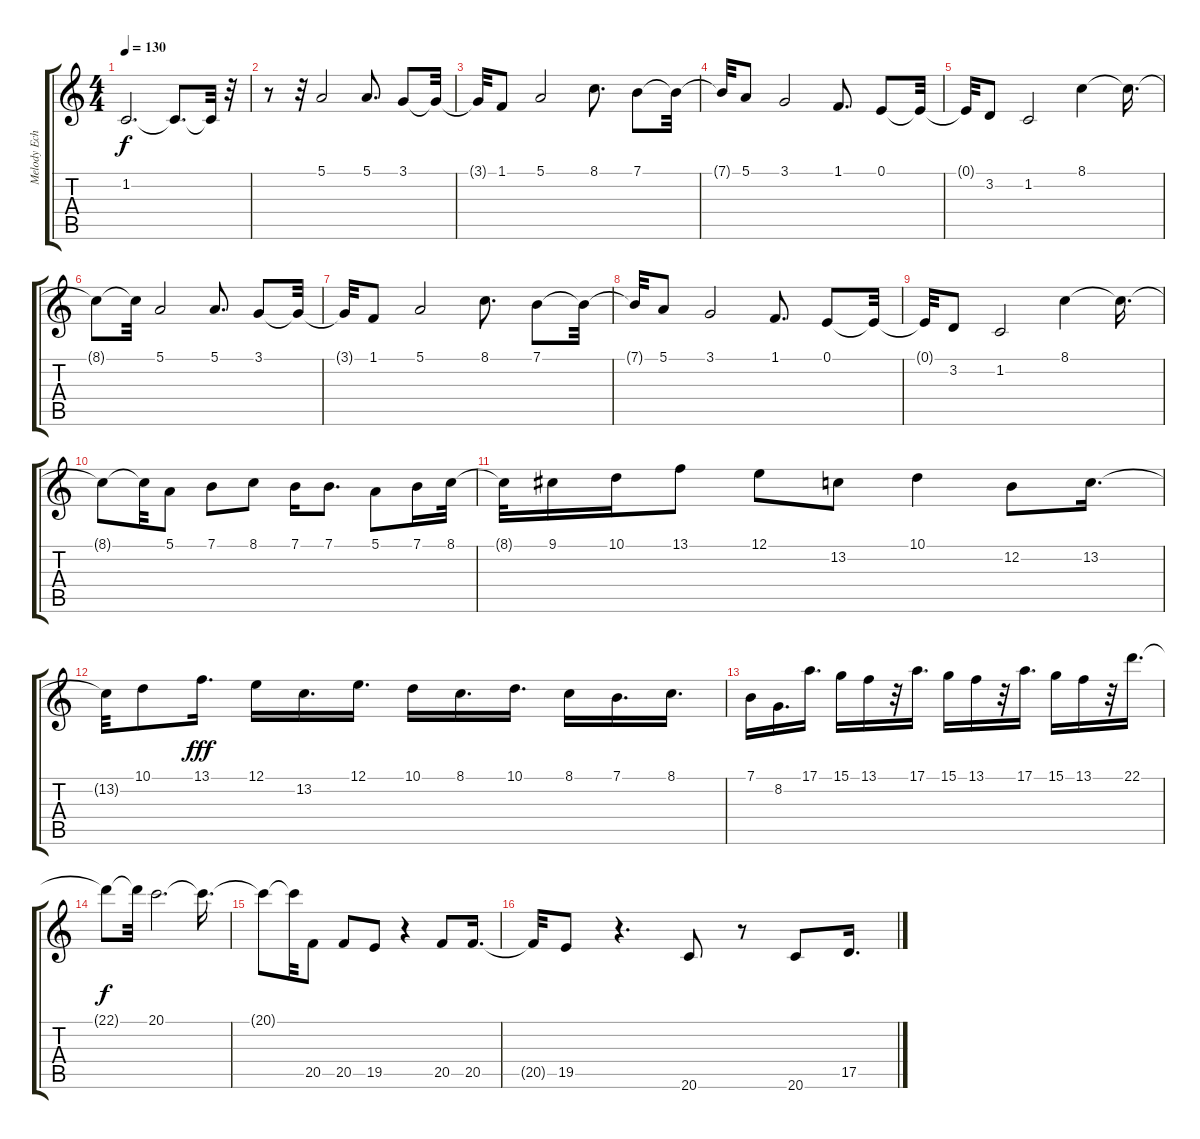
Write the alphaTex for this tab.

\track ("Melody Echo." "Melody Ech") {instrument cello}
\staff {score tabs}
\tuning (E4 B3 G3 D3 A2 E2) {hide}
\ts (4 4)
\tempo 130
\clef g2
\ks c
1.2{t}.2{d dy f} 1.2{t}.8{d} 1.2{t}.32 r.32 |
r.8 r.32 5.1.2 5.1.8{d} 3.1.8 3.1{t}.32 |
3.1{t}.32 1.1.8 5.1.2 8.1.8{d} 7.1.8 7.1{t}.32 |
7.1{t}.32 5.1.8 3.1.2 1.1.8{d} 0.1.8 0.1{t}.32 |
0.1{t}.32 3.2.8 1.2.2 8.1.4 8.1{t}.16{d} |
8.1{t}.8 8.1{t}.32 5.1.2 5.1.8{d} 3.1.8 3.1{t}.32 |
3.1{t}.32 1.1.8 5.1.2 8.1.8{d} 7.1.8 7.1{t}.32 |
7.1{t}.32 5.1.8 3.1.2 1.1.8{d} 0.1.8 0.1{t}.32 |
0.1{t}.32 3.2.8 1.2.2 8.1.4 8.1{t}.16{d} |
8.1{t}.8 8.1{t}.32 5.1.8 7.1.8 8.1.8 7.1.16 7.1.8{d} 5.1.8 7.1.16 8.1.32 |
8.1{t}.32 9.1.16 10.1.16 13.1.8 12.1.8 13.2.8 10.1.4 12.2.8 13.2.16{d} |
13.2{t}.32 10.1.8 13.1.16{d dy fff} 12.1.16 13.2.16{d} 12.1.16{d} 10.1.16 8.1.16{d} 10.1.16{d} 8.1.16 7.1.16{d} 8.1.16{d} |
7.1.16 8.2.16{d} 17.1.16{d} 15.1.16 13.1.16 r.32 17.1.16{d} 15.1.16 13.1.16 r.32 17.1.16{d} 15.1.16 13.1.16 r.32 22.1.16{d} |
22.1{t}.8{dy f} 22.1{t}.32 20.1.2{d} 20.1{t}.16{d} |
20.1{t}.8 20.1{t}.32 20.5.8 20.5.8 19.5.8 r.4 20.5.8 20.5.16{d} |
20.5{t}.32 19.5.8 r.4{d} 20.6.8 r.8 20.6.8 17.5.16{d}
